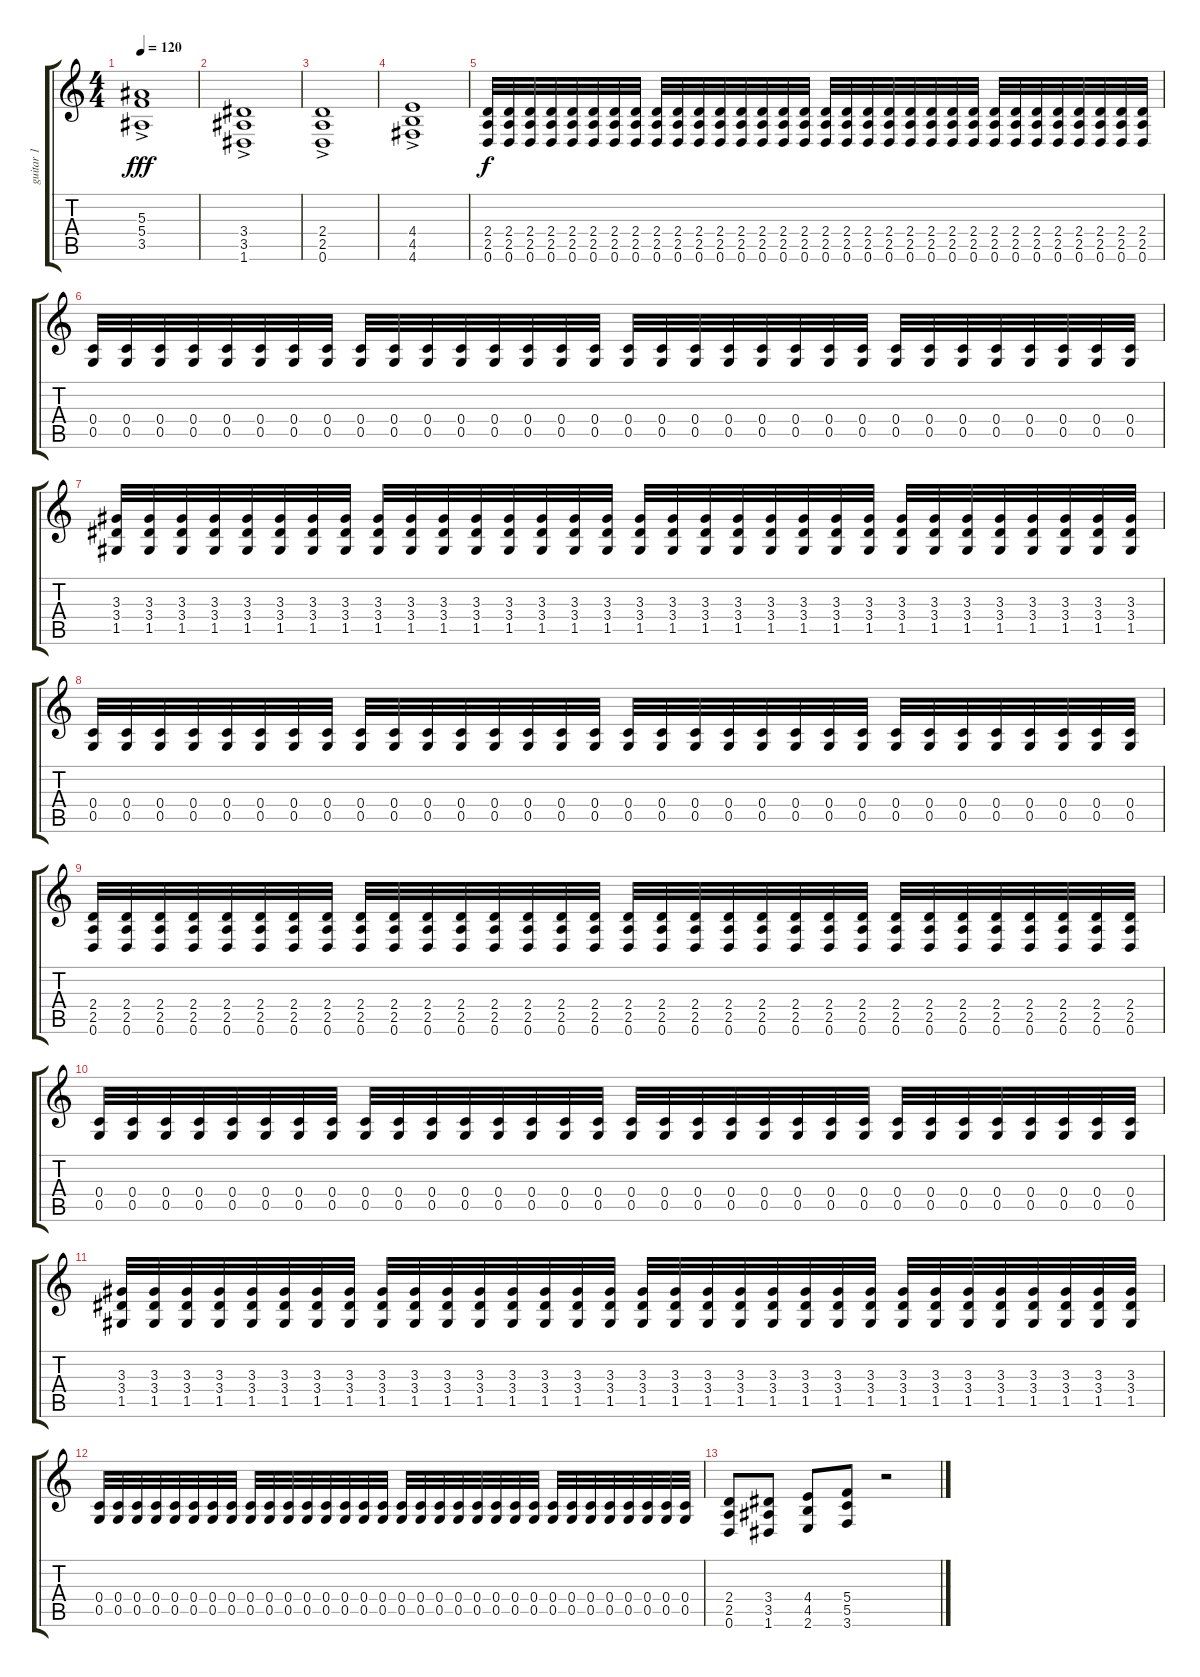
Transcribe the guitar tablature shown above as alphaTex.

\track ("guitar 1" "guitar 1") {instrument distortionguitar}
\staff {score tabs}
\tuning (D4 A3 F3 C3 G2 D2) {hide}
\ts (4 4)
\tempo 120
\clef g2
\ks c
(5.3{ac} 5.4{ac} 3.5{ac}).1{dy fff} |
(3.4{ac} 3.5{ac} 1.6{ac}).1 |
(2.4{ac} 2.5{ac} 0.6{ac}).1 |
(4.4{ac} 4.5{ac} 4.6{ac}).1 |
(2.4 2.5 0.6).32{dy f} (2.4 2.5 0.6).32 (2.4 2.5 0.6).32 (2.4 2.5 0.6).32 (2.4 2.5 0.6).32 (2.4 2.5 0.6).32 (2.4 2.5 0.6).32 (2.4 2.5 0.6).32 (2.4 2.5 0.6).32 (2.4 2.5 0.6).32 (2.4 2.5 0.6).32 (2.4 2.5 0.6).32 (2.4 2.5 0.6).32 (2.4 2.5 0.6).32 (2.4 2.5 0.6).32 (2.4 2.5 0.6).32 (2.4 2.5 0.6).32 (2.4 2.5 0.6).32 (2.4 2.5 0.6).32 (2.4 2.5 0.6).32 (2.4 2.5 0.6).32 (2.4 2.5 0.6).32 (2.4 2.5 0.6).32 (2.4 2.5 0.6).32 (2.4 2.5 0.6).32 (2.4 2.5 0.6).32 (2.4 2.5 0.6).32 (2.4 2.5 0.6).32 (2.4 2.5 0.6).32 (2.4 2.5 0.6).32 (2.4 2.5 0.6).32 (2.4 2.5 0.6).32 |
(0.4 0.5).32 (0.4 0.5).32 (0.4 0.5).32 (0.4 0.5).32 (0.4 0.5).32 (0.4 0.5).32 (0.4 0.5).32 (0.4 0.5).32 (0.4 0.5).32 (0.4 0.5).32 (0.4 0.5).32 (0.4 0.5).32 (0.4 0.5).32 (0.4 0.5).32 (0.4 0.5).32 (0.4 0.5).32 (0.4 0.5).32 (0.4 0.5).32 (0.4 0.5).32 (0.4 0.5).32 (0.4 0.5).32 (0.4 0.5).32 (0.4 0.5).32 (0.4 0.5).32 (0.4 0.5).32 (0.4 0.5).32 (0.4 0.5).32 (0.4 0.5).32 (0.4 0.5).32 (0.4 0.5).32 (0.4 0.5).32 (0.4 0.5).32 |
(3.3 3.4 1.5).32 (3.3 3.4 1.5).32 (3.3 3.4 1.5).32 (3.3 3.4 1.5).32 (3.3 3.4 1.5).32 (3.3 3.4 1.5).32 (3.3 3.4 1.5).32 (3.3 3.4 1.5).32 (3.3 3.4 1.5).32 (3.3 3.4 1.5).32 (3.3 3.4 1.5).32 (3.3 3.4 1.5).32 (3.3 3.4 1.5).32 (3.3 3.4 1.5).32 (3.3 3.4 1.5).32 (3.3 3.4 1.5).32 (3.3 3.4 1.5).32 (3.3 3.4 1.5).32 (3.3 3.4 1.5).32 (3.3 3.4 1.5).32 (3.3 3.4 1.5).32 (3.3 3.4 1.5).32 (3.3 3.4 1.5).32 (3.3 3.4 1.5).32 (3.3 3.4 1.5).32 (3.3 3.4 1.5).32 (3.3 3.4 1.5).32 (3.3 3.4 1.5).32 (3.3 3.4 1.5).32 (3.3 3.4 1.5).32 (3.3 3.4 1.5).32 (3.3 3.4 1.5).32 |
(0.4 0.5).32 (0.4 0.5).32 (0.4 0.5).32 (0.4 0.5).32 (0.4 0.5).32 (0.4 0.5).32 (0.4 0.5).32 (0.4 0.5).32 (0.4 0.5).32 (0.4 0.5).32 (0.4 0.5).32 (0.4 0.5).32 (0.4 0.5).32 (0.4 0.5).32 (0.4 0.5).32 (0.4 0.5).32 (0.4 0.5).32 (0.4 0.5).32 (0.4 0.5).32 (0.4 0.5).32 (0.4 0.5).32 (0.4 0.5).32 (0.4 0.5).32 (0.4 0.5).32 (0.4 0.5).32 (0.4 0.5).32 (0.4 0.5).32 (0.4 0.5).32 (0.4 0.5).32 (0.4 0.5).32 (0.4 0.5).32 (0.4 0.5).32 |
(2.4 2.5 0.6).32 (2.4 2.5 0.6).32 (2.4 2.5 0.6).32 (2.4 2.5 0.6).32 (2.4 2.5 0.6).32 (2.4 2.5 0.6).32 (2.4 2.5 0.6).32 (2.4 2.5 0.6).32 (2.4 2.5 0.6).32 (2.4 2.5 0.6).32 (2.4 2.5 0.6).32 (2.4 2.5 0.6).32 (2.4 2.5 0.6).32 (2.4 2.5 0.6).32 (2.4 2.5 0.6).32 (2.4 2.5 0.6).32 (2.4 2.5 0.6).32 (2.4 2.5 0.6).32 (2.4 2.5 0.6).32 (2.4 2.5 0.6).32 (2.4 2.5 0.6).32 (2.4 2.5 0.6).32 (2.4 2.5 0.6).32 (2.4 2.5 0.6).32 (2.4 2.5 0.6).32 (2.4 2.5 0.6).32 (2.4 2.5 0.6).32 (2.4 2.5 0.6).32 (2.4 2.5 0.6).32 (2.4 2.5 0.6).32 (2.4 2.5 0.6).32 (2.4 2.5 0.6).32 |
(0.4 0.5).32 (0.4 0.5).32 (0.4 0.5).32 (0.4 0.5).32 (0.4 0.5).32 (0.4 0.5).32 (0.4 0.5).32 (0.4 0.5).32 (0.4 0.5).32 (0.4 0.5).32 (0.4 0.5).32 (0.4 0.5).32 (0.4 0.5).32 (0.4 0.5).32 (0.4 0.5).32 (0.4 0.5).32 (0.4 0.5).32 (0.4 0.5).32 (0.4 0.5).32 (0.4 0.5).32 (0.4 0.5).32 (0.4 0.5).32 (0.4 0.5).32 (0.4 0.5).32 (0.4 0.5).32 (0.4 0.5).32 (0.4 0.5).32 (0.4 0.5).32 (0.4 0.5).32 (0.4 0.5).32 (0.4 0.5).32 (0.4 0.5).32 |
(3.3 3.4 1.5).32 (3.3 3.4 1.5).32 (3.3 3.4 1.5).32 (3.3 3.4 1.5).32 (3.3 3.4 1.5).32 (3.3 3.4 1.5).32 (3.3 3.4 1.5).32 (3.3 3.4 1.5).32 (3.3 3.4 1.5).32 (3.3 3.4 1.5).32 (3.3 3.4 1.5).32 (3.3 3.4 1.5).32 (3.3 3.4 1.5).32 (3.3 3.4 1.5).32 (3.3 3.4 1.5).32 (3.3 3.4 1.5).32 (3.3 3.4 1.5).32 (3.3 3.4 1.5).32 (3.3 3.4 1.5).32 (3.3 3.4 1.5).32 (3.3 3.4 1.5).32 (3.3 3.4 1.5).32 (3.3 3.4 1.5).32 (3.3 3.4 1.5).32 (3.3 3.4 1.5).32 (3.3 3.4 1.5).32 (3.3 3.4 1.5).32 (3.3 3.4 1.5).32 (3.3 3.4 1.5).32 (3.3 3.4 1.5).32 (3.3 3.4 1.5).32 (3.3 3.4 1.5).32 |
(0.4 0.5).32 (0.4 0.5).32 (0.4 0.5).32 (0.4 0.5).32 (0.4 0.5).32 (0.4 0.5).32 (0.4 0.5).32 (0.4 0.5).32 (0.4 0.5).32 (0.4 0.5).32 (0.4 0.5).32 (0.4 0.5).32 (0.4 0.5).32 (0.4 0.5).32 (0.4 0.5).32 (0.4 0.5).32 (0.4 0.5).32 (0.4 0.5).32 (0.4 0.5).32 (0.4 0.5).32 (0.4 0.5).32 (0.4 0.5).32 (0.4 0.5).32 (0.4 0.5).32 (0.4 0.5).32 (0.4 0.5).32 (0.4 0.5).32 (0.4 0.5).32 (0.4 0.5).32 (0.4 0.5).32 (0.4 0.5).32 (0.4 0.5).32 |
(2.4 2.5 0.6).8 (3.4 3.5 1.6).8 (4.4 4.5 2.6).8 (5.4 5.5 3.6).8 r.2
